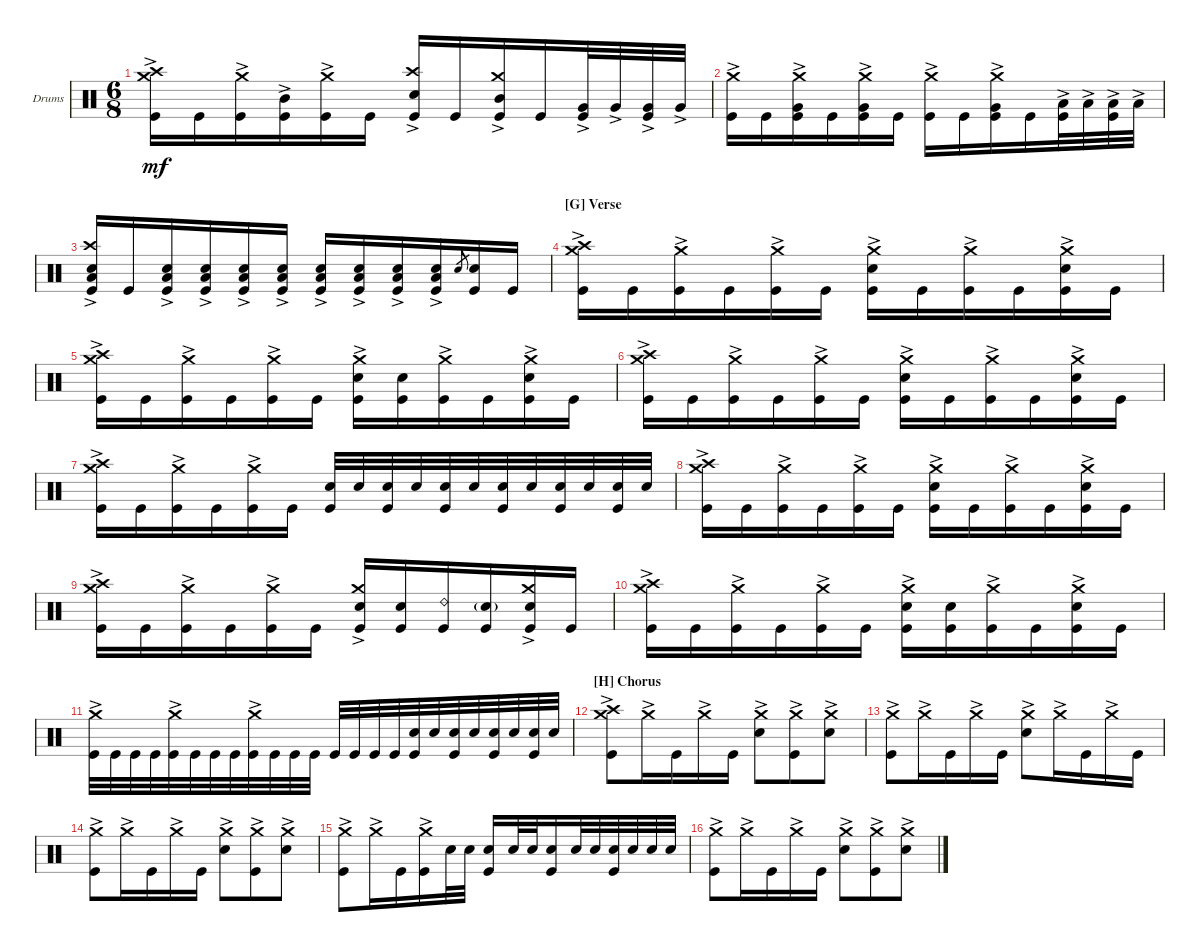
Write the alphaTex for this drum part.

\defaultSystemsLayout 4
\bracketExtendMode groupsimilarinstruments
\firstSystemTrackNameOrientation horizontal
\otherSystemsTrackNameOrientation horizontal
\track ("Joey Jordison" "Drums") {instrument percussion}
\staff {score}
\articulation defaults
\ts (6 8)
\tempo (85 hide)
\clef neutral
\scale
0.333333
\ks c
("Kick (hit)" "Crash medium (hit)"{ac} "Crash high (hit)"{ac}).16{dy mf} "Kick (hit)".16 ("Kick (hit)" "Crash medium (hit)"{ac}).16 ("Kick (hit)" "Mid Tom (hit)"{ac}).16 ("Kick (hit)" "Crash medium (hit)"{ac}).16 "Kick (hit)".16 ("Kick (hit)" "Crash high (hit)"{ac} "Snare (hit) 2").16 "Kick (hit)".16 ("Kick (hit)" "Crash medium (hit)"{ac} "Mid Tom (hit)"{ac}).16 "Kick (hit)".16 ("Kick (hit)" "Very Low Tom (hit)"{ac}).32 "Very Low Tom (hit)"{ac}.32 ("Kick (hit)" "Very Low Tom (hit)"{ac}).32 "Very Low Tom (hit)"{ac}.32 |
\scale
0.333333 ("Kick (hit)" "Crash medium (hit)"{ac}).16 "Kick (hit)".16 ("Kick (hit)" "Very Low Tom (hit)"{ac} "Crash medium (hit)"{ac}).16 "Kick (hit)".16 ("Kick (hit)" "Very Low Tom (hit)"{ac} "Crash medium (hit)"{ac}).16 "Kick (hit)".16 ("Kick (hit)" "Crash medium (hit)"{ac}).16 "Kick (hit)".16 ("Kick (hit)" "Very Low Tom (hit)"{ac} "Crash medium (hit)"{ac}).16 "Kick (hit)".16 ("Kick (hit)" "Low Tom (hit)"{ac}).32 "Low Tom (hit)"{ac}.32 ("Kick (hit)" "Low Tom (hit)"{ac}).32 "Low Tom (hit)"{ac}.32 |
\scale
0.333333 ("Kick (hit)" "Crash high (hit)"{ac} "Snare (hit) 2" "Low Tom (hit)"{ac}).16 "Kick (hit)".16 ("Kick (hit)" "Snare (hit) 2" "Low Tom (hit)"{ac}).16 ("Kick (hit)" "Snare (hit) 2" "Low Tom (hit)"{ac}).16 ("Kick (hit)" "Snare (hit) 2" "Low Tom (hit)"{ac}).16 ("Kick (hit)" "Snare (hit) 2" "Low Tom (hit)"{ac}).16 ("Kick (hit)" "Snare (hit) 2" "Low Tom (hit)"{ac}).16 ("Kick (hit)" "Snare (hit) 2" "Low Tom (hit)"{ac}).16 ("Kick (hit)" "Snare (hit) 2" "Low Tom (hit)"{ac}).16 ("Kick (hit)" "Snare (hit) 2" "Low Tom (hit)"{ac}).16 "Snare (hit) 2".8{gr} ("Kick (hit)" "Snare (hit) 2").16 "Kick (hit)".16 |
\section ("G" "Verse")
\scale
0.333333 ("Kick (hit)" "Crash high (hit)"{ac} "Crash medium (hit)"{ac}).16 "Kick (hit)".16 ("Kick (hit)" "Crash medium (hit)"{ac}).16 "Kick (hit)".16 ("Kick (hit)" "Crash medium (hit)"{ac}).16 "Kick (hit)".16 ("Kick (hit)" "Crash medium (hit)"{ac} "Snare (hit) 2").16 "Kick (hit)".16 ("Kick (hit)" "Crash medium (hit)"{ac}).16 "Kick (hit)".16 ("Kick (hit)" "Crash medium (hit)"{ac} "Snare (hit) 2").16 "Kick (hit)".16 |
\scale
0.333333 ("Kick (hit)" "Crash high (hit)"{ac} "Crash medium (hit)"{ac}).16 "Kick (hit)".16 ("Kick (hit)" "Crash medium (hit)"{ac}).16 "Kick (hit)".16 ("Kick (hit)" "Crash medium (hit)"{ac}).16 "Kick (hit)".16 ("Kick (hit)" "Crash medium (hit)"{ac} "Snare (hit) 2").16 ("Kick (hit)" "Snare (hit) 2").16 ("Kick (hit)" "Crash medium (hit)"{ac}).16 "Kick (hit)".16 ("Kick (hit)" "Crash medium (hit)"{ac} "Snare (hit) 2").16 "Kick (hit)".16 |
\scale
0.333333 ("Kick (hit)" "Crash high (hit)"{ac} "Crash medium (hit)"{ac}).16 "Kick (hit)".16 ("Kick (hit)" "Crash medium (hit)"{ac}).16 "Kick (hit)".16 ("Kick (hit)" "Crash medium (hit)"{ac}).16 "Kick (hit)".16 ("Kick (hit)" "Crash medium (hit)"{ac} "Snare (hit) 2").16 "Kick (hit)".16 ("Kick (hit)" "Crash medium (hit)"{ac}).16 "Kick (hit)".16 ("Kick (hit)" "Crash medium (hit)"{ac} "Snare (hit) 2").16 "Kick (hit)".16 |
\scale
0.333333 ("Kick (hit)" "Crash high (hit)"{ac} "Crash medium (hit)"{ac}).16 "Kick (hit)".16 ("Kick (hit)" "Crash medium (hit)"{ac}).16 "Kick (hit)".16 ("Kick (hit)" "Crash medium (hit)"{ac}).16 "Kick (hit)".16 ("Kick (hit)" "Snare (hit) 2").32 "Snare (hit) 2".32 ("Kick (hit)" "Snare (hit) 2").32 "Snare (hit) 2".32 ("Kick (hit)" "Snare (hit) 2").32 "Snare (hit) 2".32 ("Kick (hit)" "Snare (hit) 2").32 "Snare (hit) 2".32 ("Kick (hit)" "Snare (hit) 2").32 "Snare (hit) 2".32 ("Kick (hit)" "Snare (hit) 2").32 "Snare (hit) 2".32 |
\scale
0.333333 ("Kick (hit)" "Crash high (hit)"{ac} "Crash medium (hit)"{ac}).16 "Kick (hit)".16 ("Kick (hit)" "Crash medium (hit)"{ac}).16 "Kick (hit)".16 ("Kick (hit)" "Crash medium (hit)"{ac}).16 "Kick (hit)".16 ("Kick (hit)" "Crash medium (hit)"{ac} "Snare (hit) 2").16 "Kick (hit)".16 ("Kick (hit)" "Crash medium (hit)"{ac}).16 "Kick (hit)".16 ("Kick (hit)" "Crash medium (hit)"{ac} "Snare (hit) 2").16 "Kick (hit)".16 |
\scale
0.333333 ("Kick (hit)" "Crash high (hit)"{ac} "Crash medium (hit)"{ac}).16 "Kick (hit)".16 ("Kick (hit)" "Crash medium (hit)"{ac}).16 "Kick (hit)".16 ("Kick (hit)" "Crash medium (hit)"{ac}).16 "Kick (hit)".16 ("Kick (hit)" "Crash medium (hit)"{ac} "Snare (hit) 2").16 ("Kick (hit)" "Snare (hit) 2").16 ("Kick (hit)" "Ride (bell) 2").16 ("Kick (hit)" "Snare (hit) 2"{g}).16 ("Kick (hit)" "Crash medium (hit)"{ac} "Snare (hit) 2").16 "Kick (hit)".16 |
\scale
0.333333 ("Kick (hit)" "Crash high (hit)"{ac} "Crash medium (hit)"{ac}).16 "Kick (hit)".16 ("Kick (hit)" "Crash medium (hit)"{ac}).16 "Kick (hit)".16 ("Kick (hit)" "Crash medium (hit)"{ac}).16 "Kick (hit)".16 ("Kick (hit)" "Crash medium (hit)"{ac} "Snare (hit) 2").16 ("Kick (hit)" "Snare (hit) 2").16 ("Kick (hit)" "Crash medium (hit)"{ac}).16 "Kick (hit)".16 ("Kick (hit)" "Crash medium (hit)"{ac} "Snare (hit) 2").16 "Kick (hit)".16 |
\scale
0.333333 ("Kick (hit)" "Crash medium (hit)"{ac}).32 "Kick (hit)".32 "Kick (hit)".32 "Kick (hit)".32 ("Kick (hit)" "Crash medium (hit)"{ac}).32 "Kick (hit)".32 "Kick (hit)".32 "Kick (hit)".32 ("Kick (hit)" "Crash medium (hit)"{ac}).32 "Kick (hit)".32 "Kick (hit)".32 "Kick (hit)".32 "Kick (hit)".32 "Kick (hit)".32 "Kick (hit)".32 "Kick (hit)".32 ("Kick (hit)" "Snare (hit) 2").32 "Snare (hit) 2".32 ("Snare (hit) 2" "Kick (hit)").32 "Snare (hit) 2".32 ("Snare (hit) 2" "Kick (hit)").32 "Snare (hit) 2".32 ("Snare (hit) 2" "Kick (hit)").32 "Snare (hit) 2".32 |
\section ("H" "Chorus")
\scale
0.333333 ("Kick (hit)" "Crash high (hit)"{ac} "Crash medium (hit)"{ac}).8 "Crash medium (hit)"{ac}.16 "Kick (hit)".16 "Crash medium (hit)"{ac}.16 "Kick (hit)".16 ("Crash medium (hit)"{ac} "Snare (hit) 2").8 ("Crash medium (hit)"{ac} "Kick (hit)").8 ("Crash medium (hit)"{ac} "Snare (hit) 2").8 |
\scale
0.333333 ("Kick (hit)" "Crash medium (hit)"{ac}).8 "Crash medium (hit)"{ac}.16 "Kick (hit)".16 "Crash medium (hit)"{ac}.16 "Kick (hit)".16 ("Crash medium (hit)"{ac} "Snare (hit) 2").8 "Crash medium (hit)"{ac}.16 "Kick (hit)".16 "Crash medium (hit)"{ac}.16 "Kick (hit)".16 |
\scale
0.333333 ("Kick (hit)" "Crash medium (hit)"{ac}).8 "Crash medium (hit)"{ac}.16 "Kick (hit)".16 "Crash medium (hit)"{ac}.16 "Kick (hit)".16 ("Crash medium (hit)"{ac} "Snare (hit) 2").8 ("Crash medium (hit)"{ac} "Kick (hit)").8 ("Crash medium (hit)"{ac} "Snare (hit) 2").8 |
\scale
0.333333 ("Kick (hit)" "Crash medium (hit)"{ac}).8 "Crash medium (hit)"{ac}.16 "Kick (hit)".16 ("Crash medium (hit)"{ac} "Kick (hit)").16 "Snare (hit) 2".32 "Snare (hit) 2".32 ("Snare (hit) 2" "Kick (hit)").16 "Snare (hit) 2".32 "Snare (hit) 2".32 ("Snare (hit) 2" "Kick (hit)").16 "Snare (hit) 2".32 "Snare (hit) 2".32 ("Snare (hit) 2" "Kick (hit)").32 "Snare (hit) 2".32 "Snare (hit) 2".32 "Snare (hit) 2".32 |
\scale
0.333333 ("Kick (hit)" "Crash medium (hit)"{ac}).8 "Crash medium (hit)"{ac}.16 "Kick (hit)".16 "Crash medium (hit)"{ac}.16 "Kick (hit)".16 ("Crash medium (hit)"{ac} "Snare (hit) 2").8 ("Crash medium (hit)"{ac} "Kick (hit)").8 ("Crash medium (hit)"{ac} "Snare (hit) 2").8
